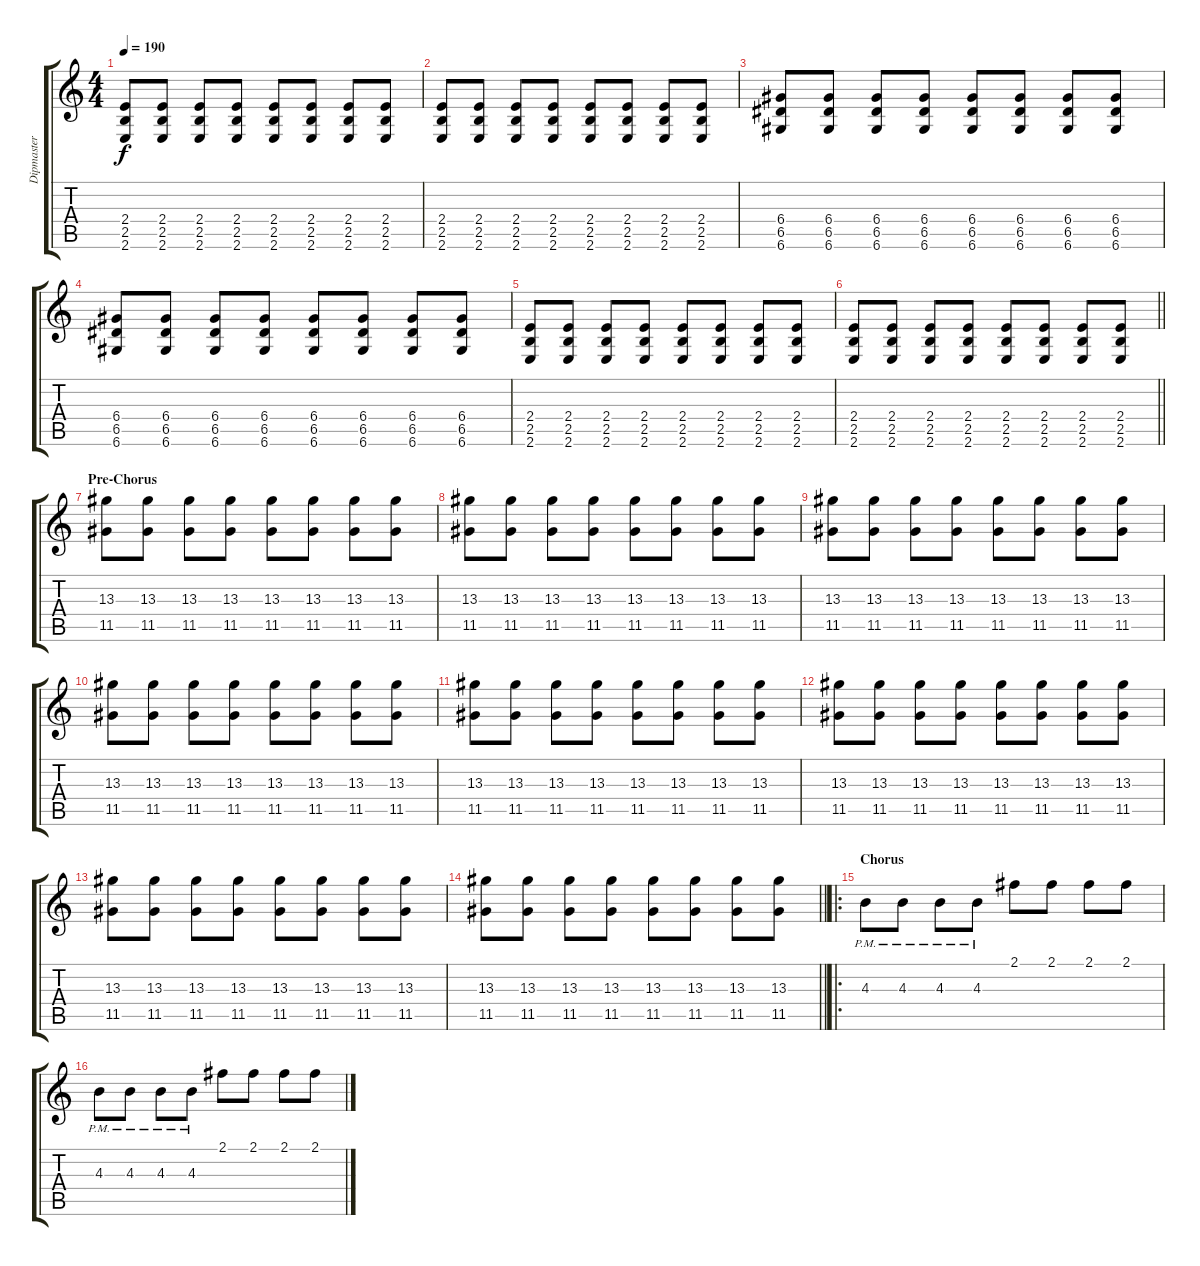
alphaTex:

\track ("Dipmaster" "Dipmaster") {instrument distortionguitar}
\staff {score tabs}
\tuning (E4 B3 G3 D3 A2 D2) {hide}
\ts (4 4)
\tempo 190
\clef g2
\ks c
(2.4 2.5 2.6).8{dy f} (2.4 2.5 2.6).8 (2.4 2.5 2.6).8 (2.4 2.5 2.6).8 (2.4 2.5 2.6).8 (2.4 2.5 2.6).8 (2.4 2.5 2.6).8 (2.4 2.5 2.6).8 |
(2.4 2.5 2.6).8 (2.4 2.5 2.6).8 (2.4 2.5 2.6).8 (2.4 2.5 2.6).8 (2.4 2.5 2.6).8 (2.4 2.5 2.6).8 (2.4 2.5 2.6).8 (2.4 2.5 2.6).8 |
(6.4 6.5 6.6).8{instrument electricguitarmuted} (6.4 6.5 6.6).8 (6.4 6.5 6.6).8 (6.4 6.5 6.6).8 (6.4 6.5 6.6).8 (6.4 6.5 6.6).8 (6.4 6.5 6.6).8 (6.4 6.5 6.6).8 |
(6.4 6.5 6.6).8 (6.4 6.5 6.6).8 (6.4 6.5 6.6).8 (6.4 6.5 6.6).8 (6.4 6.5 6.6).8 (6.4 6.5 6.6).8 (6.4 6.5 6.6).8 (6.4 6.5 6.6).8 |
(2.4 2.5 2.6).8 (2.4 2.5 2.6).8 (2.4 2.5 2.6).8 (2.4 2.5 2.6).8 (2.4 2.5 2.6).8 (2.4 2.5 2.6).8 (2.4 2.5 2.6).8 (2.4 2.5 2.6).8 |
\barLineRight lightlight
(2.4 2.5 2.6).8 (2.4 2.5 2.6).8 (2.4 2.5 2.6).8 (2.4 2.5 2.6).8 (2.4 2.5 2.6).8 (2.4 2.5 2.6).8 (2.4 2.5 2.6).8 (2.4 2.5 2.6).8 |
\section ("" "Pre-Chorus")
(13.3 11.5).8 (13.3 11.5).8 (13.3 11.5).8 (13.3 11.5).8 (13.3 11.5).8 (13.3 11.5).8 (13.3 11.5).8 (13.3 11.5).8 |
(13.3 11.5).8 (13.3 11.5).8 (13.3 11.5).8 (13.3 11.5).8 (13.3 11.5).8 (13.3 11.5).8 (13.3 11.5).8 (13.3 11.5).8 |
(13.3 11.5).8 (13.3 11.5).8 (13.3 11.5).8 (13.3 11.5).8 (13.3 11.5).8 (13.3 11.5).8 (13.3 11.5).8 (13.3 11.5).8 |
(13.3 11.5).8 (13.3 11.5).8 (13.3 11.5).8 (13.3 11.5).8 (13.3 11.5).8 (13.3 11.5).8 (13.3 11.5).8 (13.3 11.5).8 |
(13.3 11.5).8 (13.3 11.5).8 (13.3 11.5).8 (13.3 11.5).8 (13.3 11.5).8 (13.3 11.5).8 (13.3 11.5).8 (13.3 11.5).8 |
(13.3 11.5).8 (13.3 11.5).8 (13.3 11.5).8 (13.3 11.5).8 (13.3 11.5).8 (13.3 11.5).8 (13.3 11.5).8 (13.3 11.5).8 |
(13.3 11.5).8 (13.3 11.5).8 (13.3 11.5).8 (13.3 11.5).8 (13.3 11.5).8 (13.3 11.5).8 (13.3 11.5).8 (13.3 11.5).8 |
\barLineRight lightlight
(13.3 11.5).8 (13.3 11.5).8 (13.3 11.5).8 (13.3 11.5).8 (13.3 11.5).8 (13.3 11.5).8 (13.3 11.5).8 (13.3 11.5).8 |
\ro
\section ("" "Chorus")
4.3{pm}.8 4.3{pm}.8 4.3{pm}.8 4.3{pm}.8 2.1.8 2.1.8 2.1.8 2.1.8 |
4.3{pm}.8 4.3{pm}.8 4.3{pm}.8 4.3{pm}.8 2.1.8 2.1.8 2.1.8 2.1.8
